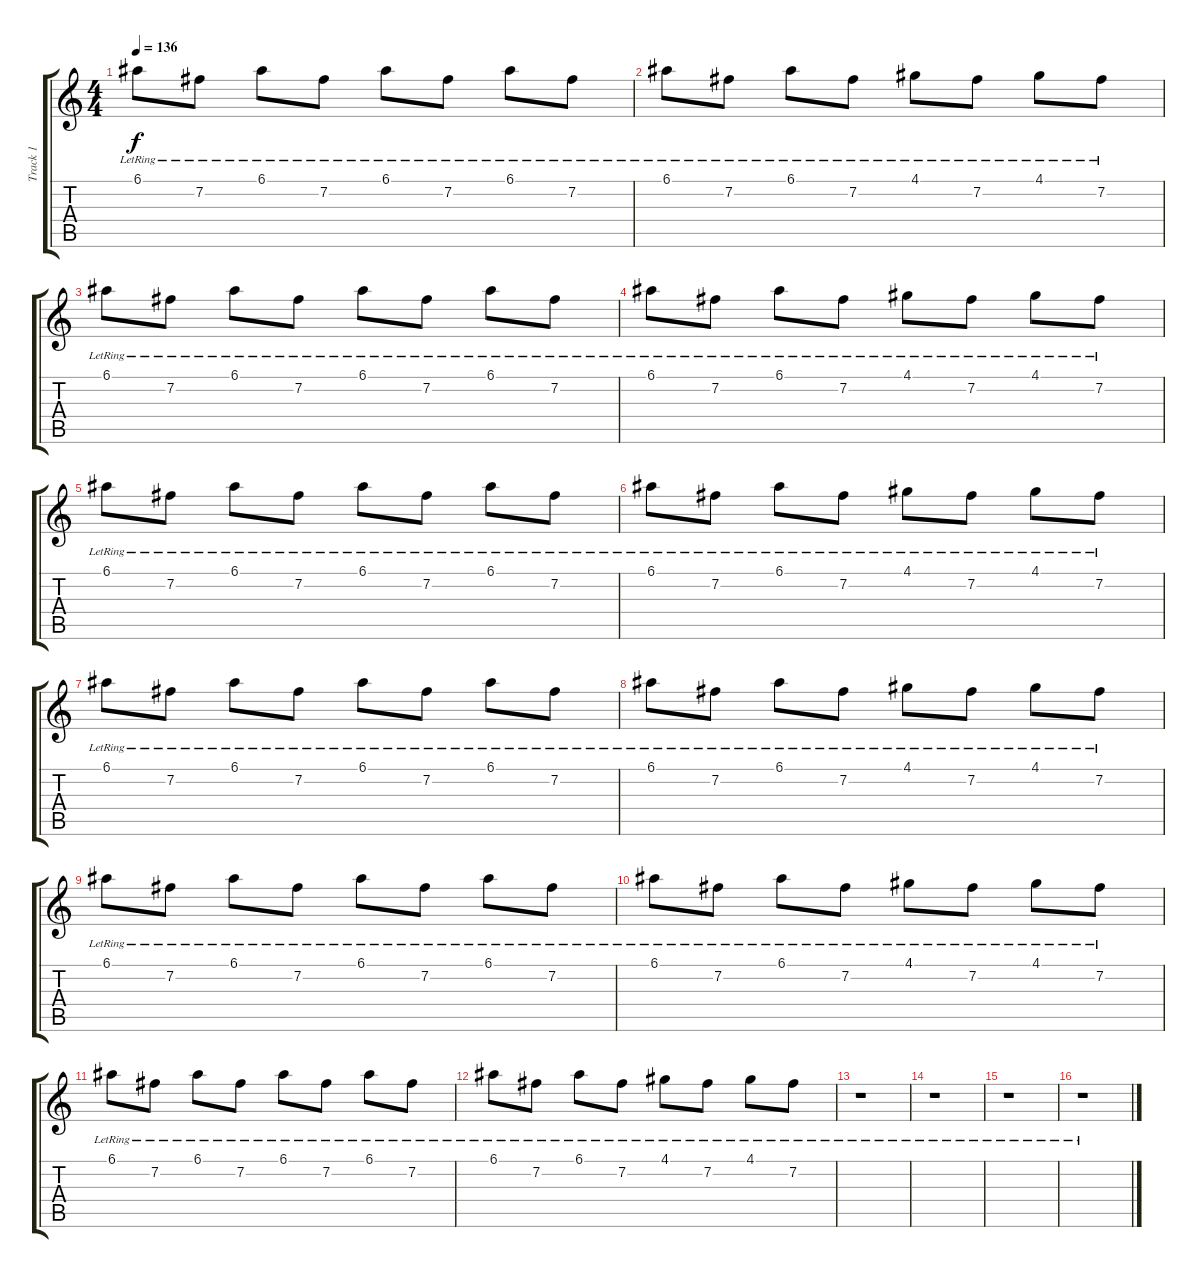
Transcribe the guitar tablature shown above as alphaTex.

\track ("Track 1" "Track 1") {instrument overdrivenguitar}
\staff {score tabs}
\tuning (E4 B3 G3 D3 A2 E2) {hide}
\ts (4 4)
\tempo 136
\clef g2
\ks c
6.1{lr}.8{dy f} 7.2{lr}.8 6.1{lr}.8 7.2{lr}.8 6.1{lr}.8 7.2{lr}.8 6.1{lr}.8 7.2{lr}.8 |
6.1{lr}.8 7.2{lr}.8 6.1{lr}.8 7.2{lr}.8 4.1{lr}.8 7.2{lr}.8 4.1{lr}.8 7.2{lr}.8 |
6.1{lr}.8 7.2{lr}.8 6.1{lr}.8 7.2{lr}.8 6.1{lr}.8 7.2{lr}.8 6.1{lr}.8 7.2{lr}.8 |
6.1{lr}.8 7.2{lr}.8 6.1{lr}.8 7.2{lr}.8 4.1{lr}.8 7.2{lr}.8 4.1{lr}.8 7.2{lr}.8 |
6.1{lr}.8 7.2{lr}.8 6.1{lr}.8 7.2{lr}.8 6.1{lr}.8 7.2{lr}.8 6.1{lr}.8 7.2{lr}.8 |
6.1{lr}.8 7.2{lr}.8 6.1{lr}.8 7.2{lr}.8 4.1{lr}.8 7.2{lr}.8 4.1{lr}.8 7.2{lr}.8 |
6.1{lr}.8 7.2{lr}.8 6.1{lr}.8 7.2{lr}.8 6.1{lr}.8 7.2{lr}.8 6.1{lr}.8 7.2{lr}.8 |
6.1{lr}.8 7.2{lr}.8 6.1{lr}.8 7.2{lr}.8 4.1{lr}.8 7.2{lr}.8 4.1{lr}.8 7.2{lr}.8 |
6.1{lr}.8 7.2{lr}.8 6.1{lr}.8 7.2{lr}.8 6.1{lr}.8 7.2{lr}.8 6.1{lr}.8 7.2{lr}.8 |
6.1{lr}.8 7.2{lr}.8 6.1{lr}.8 7.2{lr}.8 4.1{lr}.8 7.2{lr}.8 4.1{lr}.8 7.2{lr}.8 |
6.1{lr}.8 7.2{lr}.8 6.1{lr}.8 7.2{lr}.8 6.1{lr}.8 7.2{lr}.8 6.1{lr}.8 7.2{lr}.8 |
6.1{lr}.8 7.2{lr}.8 6.1{lr}.8 7.2{lr}.8 4.1{lr}.8 7.2{lr}.8 4.1{lr}.8 7.2{lr}.8 |
r.1 |
r.1 |
r.1 |
r.1
